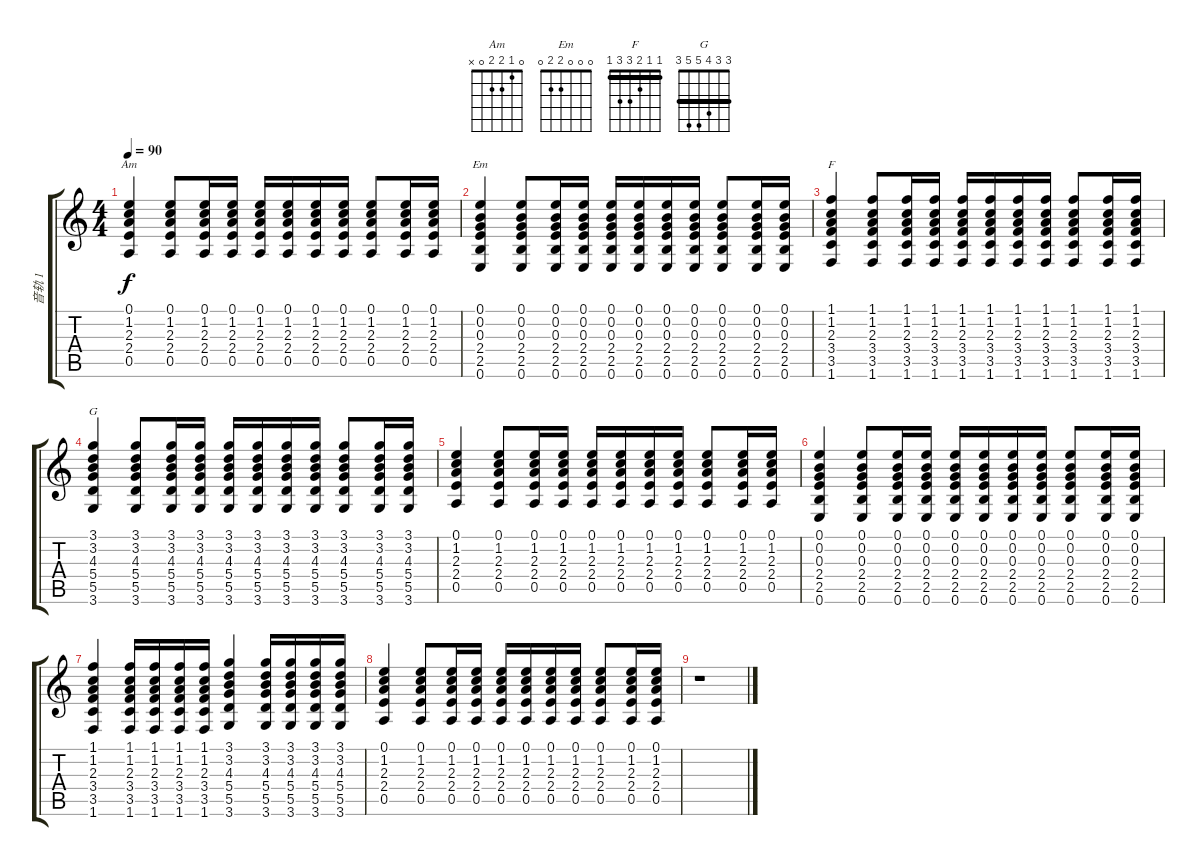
\track ("音轨 1" "音轨 1") {instrument acousticguitarnylon}
\staff {score tabs}
\tuning (E4 B3 G3 D3 A2 E2) {hide}
\chord ("Am" 0 1 2 2 0 x)
\chord ("Em" 0 0 0 2 2 0)
\chord ("F" 1 1 2 3 3 1) {barre 1}
\chord ("G" 3 3 4 5 5 3) {barre 3}
\ts (4 4)
\tempo 90
\clef g2
\ks c
(0.1 1.2 2.3 2.4 0.5).4{ch "Am" dy f} (0.1 1.2 2.3 2.4 0.5).8 (0.1 1.2 2.3 2.4 0.5).16 (0.1 1.2 2.3 2.4 0.5).16 (0.1 1.2 2.3 2.4 0.5).16 (0.1 1.2 2.3 2.4 0.5).16 (0.1 1.2 2.3 2.4 0.5).16 (0.1 1.2 2.3 2.4 0.5).16 (0.1 1.2 2.3 2.4 0.5).8 (0.1 1.2 2.3 2.4 0.5).16 (0.1 1.2 2.3 2.4 0.5).16 |
(0.1 0.2 0.3 2.4 2.5 0.6).4{ch "Em"} (0.1 0.2 0.3 2.4 2.5 0.6).8 (0.1 0.2 0.3 2.4 2.5 0.6).16 (0.1 0.2 0.3 2.4 2.5 0.6).16 (0.1 0.2 0.3 2.4 2.5 0.6).16 (0.1 0.2 0.3 2.4 2.5 0.6).16 (0.1 0.2 0.3 2.4 2.5 0.6).16 (0.1 0.2 0.3 2.4 2.5 0.6).16 (0.1 0.2 0.3 2.4 2.5 0.6).8 (0.1 0.2 0.3 2.4 2.5 0.6).16 (0.1 0.2 0.3 2.4 2.5 0.6).16 |
(1.1 1.2 2.3 3.4 3.5 1.6).4{ch "F"} (1.1 1.2 2.3 3.4 3.5 1.6).8 (1.1 1.2 2.3 3.4 3.5 1.6).16 (1.1 1.2 2.3 3.4 3.5 1.6).16 (1.1 1.2 2.3 3.4 3.5 1.6).16 (1.1 1.2 2.3 3.4 3.5 1.6).16 (1.1 1.2 2.3 3.4 3.5 1.6).16 (1.1 1.2 2.3 3.4 3.5 1.6).16 (1.1 1.2 2.3 3.4 3.5 1.6).8 (1.1 1.2 2.3 3.4 3.5 1.6).16 (1.1 1.2 2.3 3.4 3.5 1.6).16 |
(3.1 3.2 4.3 5.4 5.5 3.6).4{ch "G"} (3.1 3.2 4.3 5.4 5.5 3.6).8 (3.1 3.2 4.3 5.4 5.5 3.6).16 (3.1 3.2 4.3 5.4 5.5 3.6).16 (3.1 3.2 4.3 5.4 5.5 3.6).16 (3.1 3.2 4.3 5.4 5.5 3.6).16 (3.1 3.2 4.3 5.4 5.5 3.6).16 (3.1 3.2 4.3 5.4 5.5 3.6).16 (3.1 3.2 4.3 5.4 5.5 3.6).8 (3.1 3.2 4.3 5.4 5.5 3.6).16 (3.1 3.2 4.3 5.4 5.5 3.6).16 |
(0.1 1.2 2.3 2.4 0.5).4 (0.1 1.2 2.3 2.4 0.5).8 (0.1 1.2 2.3 2.4 0.5).16 (0.1 1.2 2.3 2.4 0.5).16 (0.1 1.2 2.3 2.4 0.5).16 (0.1 1.2 2.3 2.4 0.5).16 (0.1 1.2 2.3 2.4 0.5).16 (0.1 1.2 2.3 2.4 0.5).16 (0.1 1.2 2.3 2.4 0.5).8 (0.1 1.2 2.3 2.4 0.5).16 (0.1 1.2 2.3 2.4 0.5).16 |
(0.1 0.2 0.3 2.4 2.5 0.6).4 (0.1 0.2 0.3 2.4 2.5 0.6).8 (0.1 0.2 0.3 2.4 2.5 0.6).16 (0.1 0.2 0.3 2.4 2.5 0.6).16 (0.1 0.2 0.3 2.4 2.5 0.6).16 (0.1 0.2 0.3 2.4 2.5 0.6).16 (0.1 0.2 0.3 2.4 2.5 0.6).16 (0.1 0.2 0.3 2.4 2.5 0.6).16 (0.1 0.2 0.3 2.4 2.5 0.6).8 (0.1 0.2 0.3 2.4 2.5 0.6).16 (0.1 0.2 0.3 2.4 2.5 0.6).16 |
(1.1 1.2 2.3 3.4 3.5 1.6).4 (1.1 1.2 2.3 3.4 3.5 1.6).16 (1.1 1.2 2.3 3.4 3.5 1.6).16 (1.1 1.2 2.3 3.4 3.5 1.6).16 (1.1 1.2 2.3 3.4 3.5 1.6).16 (3.1 3.2 4.3 5.4 5.5 3.6).4 (3.1 3.2 4.3 5.4 5.5 3.6).16 (3.1 3.2 4.3 5.4 5.5 3.6).16 (3.1 3.2 4.3 5.4 5.5 3.6).16 (3.1 3.2 4.3 5.4 5.5 3.6).16 |
(0.1 1.2 2.3 2.4 0.5).4 (0.1 1.2 2.3 2.4 0.5).8 (0.1 1.2 2.3 2.4 0.5).16 (0.1 1.2 2.3 2.4 0.5).16 (0.1 1.2 2.3 2.4 0.5).16 (0.1 1.2 2.3 2.4 0.5).16 (0.1 1.2 2.3 2.4 0.5).16 (0.1 1.2 2.3 2.4 0.5).16 (0.1 1.2 2.3 2.4 0.5).8 (0.1 1.2 2.3 2.4 0.5).16 (0.1 1.2 2.3 2.4 0.5).16 |
r.1
